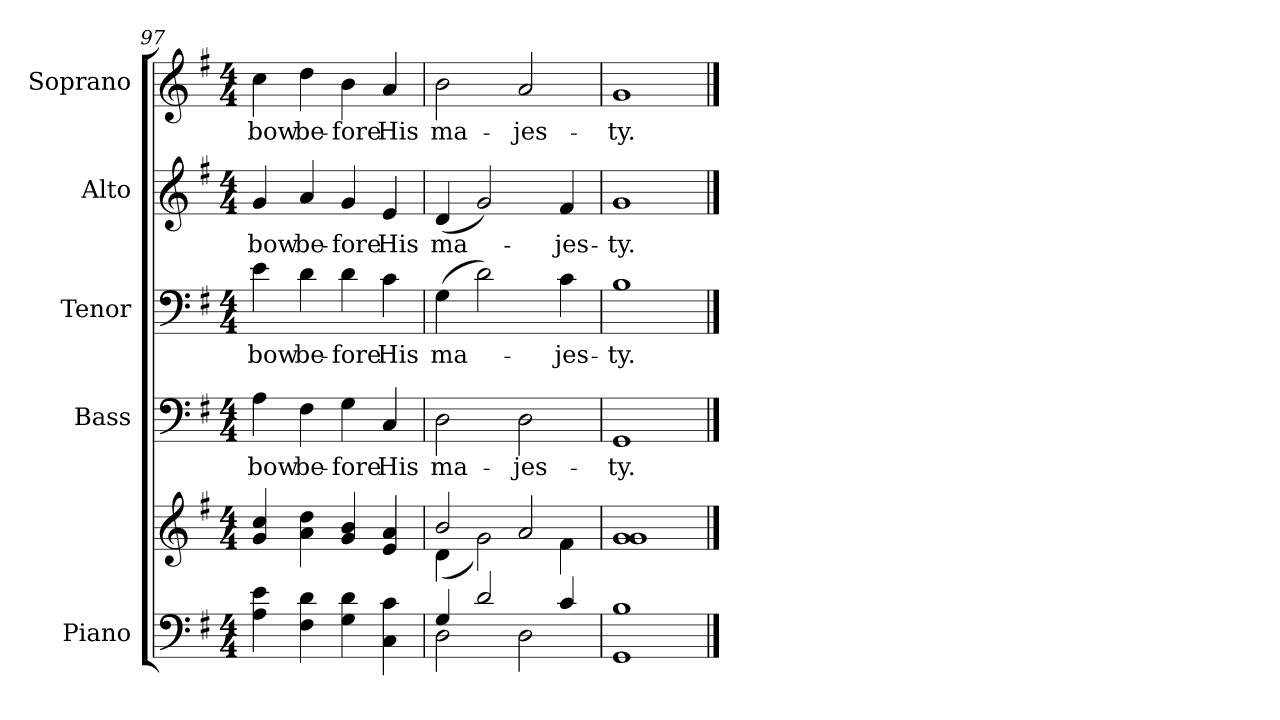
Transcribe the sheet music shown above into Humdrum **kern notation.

**kern	**kern	**kern	**text	**kern	**text	**kern	**text	**kern	**text
*part5	*part5	*part4	*part4	*part3	*part3	*part2	*part2	*part1	*part1
*staff6	*staff5	*staff4	*staff4	*staff3	*staff3	*staff2	*staff2	*staff1	*staff1
*I"Piano	*	*I"Bass	*	*I"Tenor	*	*I"Alto	*	*I"Soprano	*
*I'Pno.	*	*I'B.	*	*I'T.	*	*I'A.	*	*I'S.	*
!!LO:PB:g=z
*clefF4	*clefG2	*clefF4	*	*clefF4	*	*clefG2	*	*clefG2	*
*k[f#]	*k[f#]	*k[f#]	*	*k[f#]	*	*k[f#]	*	*k[f#]	*
*G:	*G:	*G:	*	*G:	*	*G:	*	*G:	*
*M4/4	*M4/4	*M4/4	*	*M4/4	*	*M4/4	*	*M4/4	*
=97	=97	=97	=97	=97	=97	=97	=97	=97	=97
!	!	!	!LO:LY:b:color=#000000	!	!	!	!	!	!
!	!	!	!	!	!LO:LY:b:color=#000000	!	!	!	!
!	!	!	!	!	!	!	!LO:LY:b:color=#000000	!	!
!	!	!	!	!	!	!	!	!	!LO:LY:b:color=#000000
4Ai\ 4ei	4gi/ 4cci	4Ai\	bow	4ei\	bow	4gi/	bow	4cci\	bow
!	!	!	!LO:LY:b:color=#000000	!	!	!	!	!	!
!	!	!	!	!	!LO:LY:b:color=#000000	!	!	!	!
!	!	!	!	!	!	!	!LO:LY:b:color=#000000	!	!
!	!	!	!	!	!	!	!	!	!LO:LY:b:color=#000000
4F#i\ 4di	4ai\ 4ddi	4F#i\	be-	4di\	be-	4ai/	be-	4ddi\	be-
!	!	!	!LO:LY:b:color=#000000	!	!	!	!	!	!
!	!	!	!	!	!LO:LY:b:color=#000000	!	!	!	!
!	!	!	!	!	!	!	!LO:LY:b:color=#000000	!	!
!	!	!	!	!	!	!	!	!	!LO:LY:b:color=#000000
4Gi\ 4di	4gi/ 4bi	4Gi\	-fore	4di\	-fore	4gi/	-fore	4bi\	-fore
!	!	!	!LO:LY:b:color=#000000	!	!	!	!	!	!
!	!	!	!	!	!LO:LY:b:color=#000000	!	!	!	!
!	!	!	!	!	!	!	!LO:LY:b:color=#000000	!	!
!	!	!	!	!	!	!	!	!	!LO:LY:b:color=#000000
4Ci\ 4ci	4ei/ 4ai	4Ci/	His	4ci\	His	4ei/	His	4ai/	His
=98	=98	=98	=98	=98	=98	=98	=98	=98	=98
*^	*^	*	*	*	*	*	*	*	*
!	!	!	!	!	!LO:LY:b:color=#000000	!	!	!	!	!	!
!	!	!	!	!	!	!	!LO:LY:b:color=#000000	!	!	!	!
!	!	!	!	!	!	!	!	!	!LO:LY:b:color=#000000	!	!
!	!	!	!	!	!	!	!	!	!	!	!LO:LY:b:color=#000000
4Gi/	2Di\	2bi/	(4di\	2Di\	ma-	(4Gi\	ma-	(4di/	ma-	2bi\	ma-
2di/	.	.	2gi\)	.	.	2di\)	.	2gi/)	.	.	.
!	!	!	!	!	!LO:LY:b:color=#000000	!	!	!	!	!	!
!	!	!	!	!	!	!	!	!	!	!	!LO:LY:b:color=#000000
.	2Di\	2ai/	.	2Di\	-jes-	.	.	.	.	2ai/	-jes-
!	!	!	!	!	!	!	!LO:LY:b:color=#000000	!	!	!	!
!	!	!	!	!	!	!	!	!	!LO:LY:b:color=#000000	!	!
4ci/	.	.	4f#i\	.	.	4ci\	-jes-	4f#i/	-jes-	.	.
*v	*v	*	*	*	*	*	*	*	*	*	*
*	*v	*v	*	*	*	*	*	*	*	*
=99	=99	=99	=99	=99	=99	=99	=99	=99	=99
*	*^	*	*	*	*	*	*	*	*
!	!	!	!	!LO:LY:b:color=#000000	!	!	!	!	!	!
*	*v	*v	*	*	*	*	*	*	*	*
*	*^	*	*	*	*	*	*	*	*
!	!	!	!	!	!	!LO:LY:b:color=#000000	!	!	!	!
*	*v	*v	*	*	*	*	*	*	*	*
*	*^	*	*	*	*	*	*	*	*
!	!	!	!	!	!	!	!	!LO:LY:b:color=#000000	!	!
*	*v	*v	*	*	*	*	*	*	*	*
*	*^	*	*	*	*	*	*	*	*
!	!	!	!	!	!	!	!	!	!	!LO:LY:b:color=#000000
*	*v	*v	*	*	*	*	*	*	*	*
1GGi 1Bi	1gi 1gi	1GGi	-ty.	1Bi	-ty.	1gi	-ty.	1gi	-ty.
==	==	==	==	==	==	==	==	==	==
*-	*-	*-	*-	*-	*-	*-	*-	*-	*-
